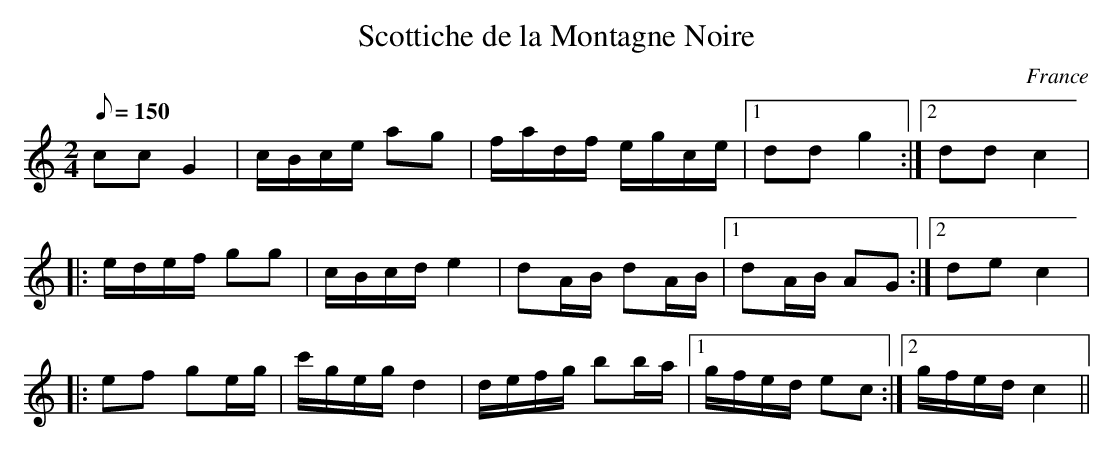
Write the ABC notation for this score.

X:1
T:Scottiche de la Montagne Noire
O:France
M:2/4
Q:1/8=150
L:1/16
K:C
c2c2 G4|cBce a2g2|fadf egce|1d2d2 g4:|2d2d2c4|
|:edef g2g2|cBcd e4|d2AB d2AB|1d2AB A2G2:|2d2e2c4|
|:e2f2 g2eg|c'geg d4|defg b2ba|1gfed e2c2:|2gfed c4||
